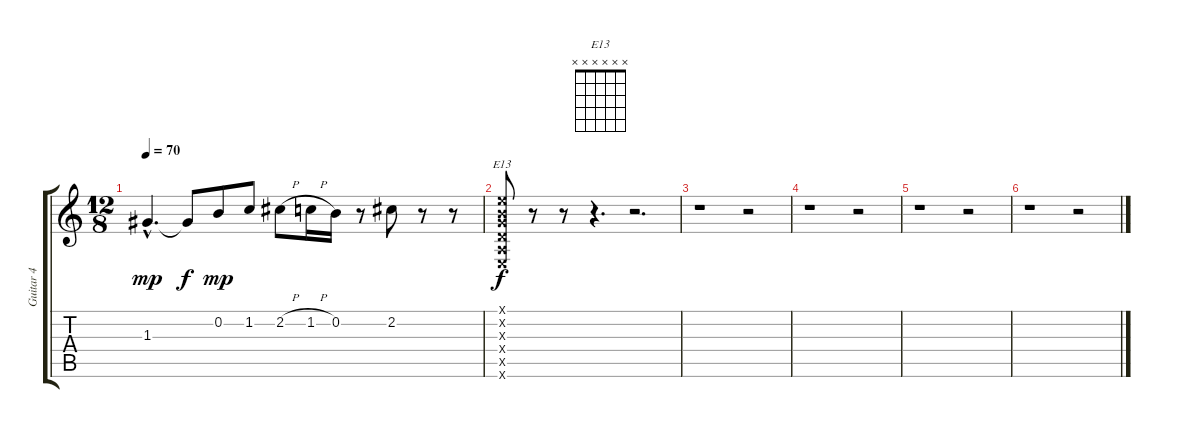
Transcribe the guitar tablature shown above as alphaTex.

\track ("Guitar 4" "Guitar 4") {instrument electricguitarclean}
\staff {score tabs}
\tuning (E4 B3 G3 D3 A2 E2) {hide}
\chord ("E13" x x x x x x)
\ts (12 8)
\tempo 70
\clef g2
\ks c
1.3{hac}.4{d dy mp} 1.3{t}.8{dy f} 0.2.8{dy mp} 1.2.8 2.2{h}.8 1.2{h}.16 0.2.16 r.8 2.2.8 r.8 r.8 |
(0.1{x} 0.2{x} 0.3{x} 0.4{x} 0.5{x} 0.6{x}).8{ch "E13" dy f} r.8 r.8 r.4{d} r.2{d} |
r.1 r.2 |
r.1 r.2 |
r.1 r.2 |
r.1 r.2
